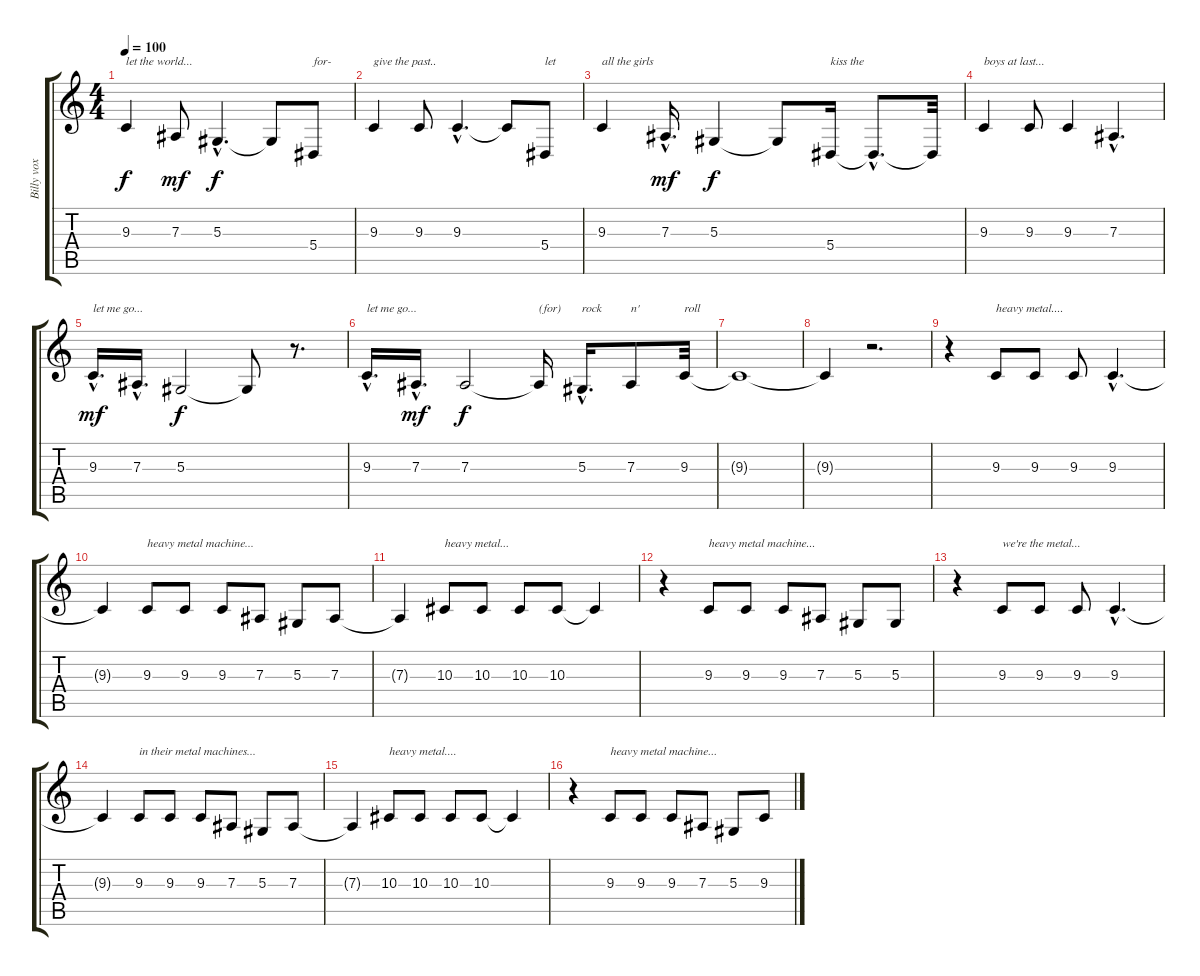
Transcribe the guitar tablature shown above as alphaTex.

\track ("Billy vox" "Billy vox") {instrument lead6voice}
\staff {score tabs}
\tuning (C4 G3 Eb3 Bb2 F2 C2) {hide}
\ts (4 4)
\tempo 100
\clef g2
\ks c
9.3.4{txt "let the world..." dy f} 7.3.8{dy mf} 5.3{hac}.4{d dy f} 5.3{t}.8 5.4.8{txt "for-"} |
9.3.4{txt "give the past.."} 9.3.8 9.3{hac}.4{d} 9.3{t}.8 5.4.8{txt "let"} |
9.3.4{txt "all the girls"} 7.3{hac}.16{d dy mf} 5.3.4{dy f} 5.3{t}.8 5.4.16{txt "kiss the"} 5.4{hac t}.8{d} 5.4{t}.32 |
9.3.4{txt "boys at last..."} 9.3.8 9.3.4 7.3{hac}.4{d} |
9.3{hac}.16{d txt "let me go..." dy mf} 7.3{hac}.16{d} 5.3.2{dy f} 5.3{t}.8 r.8{d} |
9.3{hac}.16{d txt "let me go..."} 7.3{hac}.16{d dy mf} 7.3.2{dy f} 7.3{t}.16{txt "(for)"} 5.3{hac}.16{d txt "rock"} 7.3.8{txt "n'"} 9.3.32{txt "roll"} |
9.3{t}.1 |
9.3{t}.4 r.2{d} |
r.4 9.3.8{txt "heavy metal...."} 9.3.8 9.3.8 9.3{hac}.4{d} |
9.3{t}.4 9.3.8{txt "heavy metal machine..."} 9.3.8 9.3.8 7.3.8 5.3.8 7.3.8 |
7.3{t}.4 10.3.8{txt "heavy metal..."} 10.3.8 10.3.8 10.3.8 10.3{t}.4 |
r.4 9.3.8{txt "heavy metal machine..."} 9.3.8 9.3.8 7.3.8 5.3.8 5.3.8 |
r.4 9.3.8{txt "we're the metal..."} 9.3.8 9.3.8 9.3{hac}.4{d} |
9.3{t}.4 9.3.8{txt "in their metal machines..."} 9.3.8 9.3.8 7.3.8 5.3.8 7.3.8 |
7.3{t}.4 10.3.8{txt "heavy metal...."} 10.3.8 10.3.8 10.3.8 10.3{t}.4 |
r.4 9.3.8{txt "heavy metal machine..."} 9.3.8 9.3.8 7.3.8 5.3.8 9.3.8
